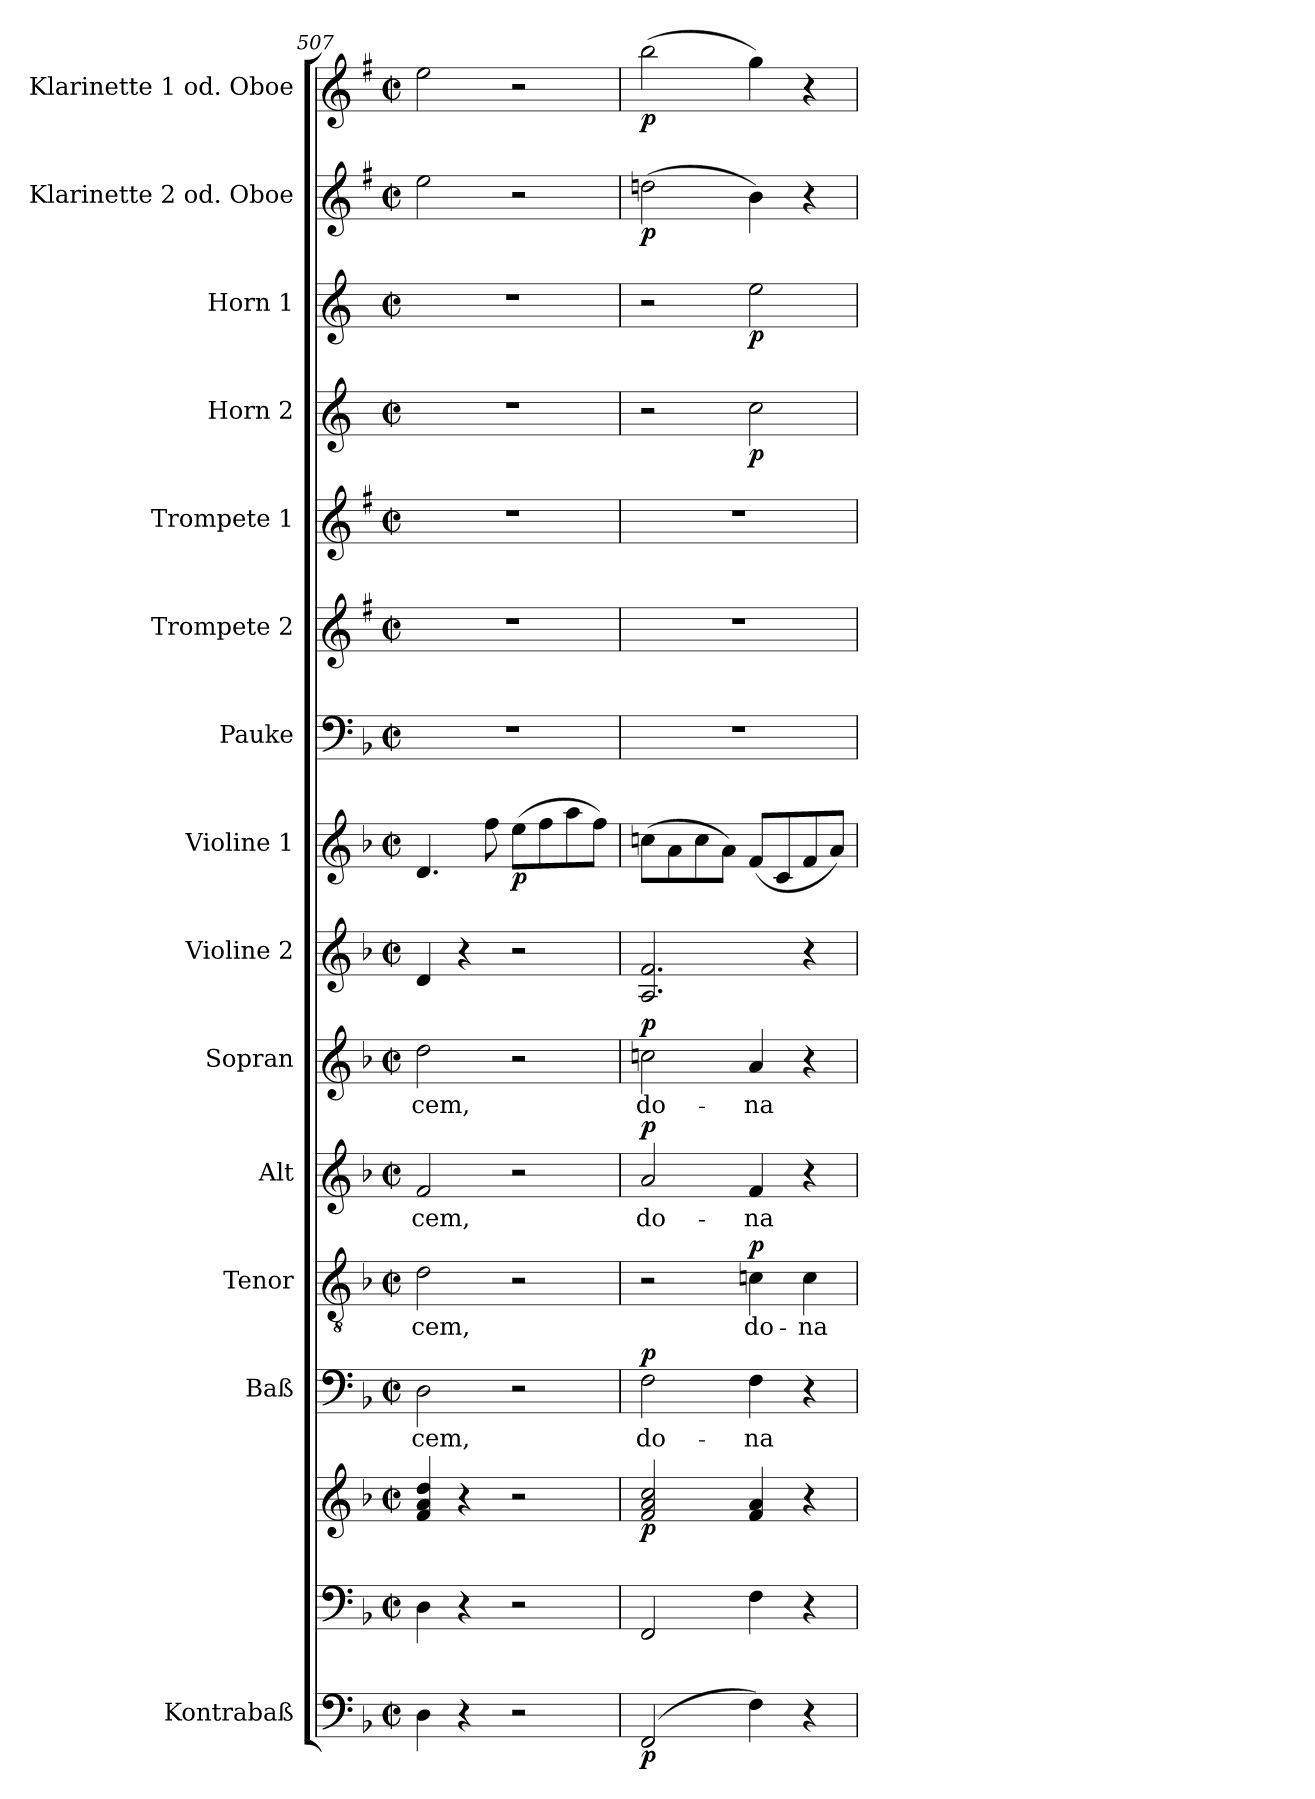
**kern	**dynam	**kern	**kern	**dynam	**kern	**text	**dynam	**kern	**text	**dynam	**kern	**text	**dynam	**kern	**text	**dynam	**kern	**kern	**dynam	**kern	**kern	**kern	**kern	**dynam	**kern	**dynam	**kern	**dynam	**kern	**dynam
*part15	*part15	*part14	*part14	*part14	*part13	*part13	*part13	*part12	*part12	*part12	*part11	*part11	*part11	*part10	*part10	*part10	*part9	*part8	*part8	*part7	*part6	*part5	*part4	*part4	*part3	*part3	*part2	*part2	*part1	*part1
*staff16	*staff16	*staff15	*staff14	*staff14/15	*staff13	*staff13	*staff13	*staff12	*staff12	*staff12	*staff11	*staff11	*staff11	*staff10	*staff10	*staff10	*staff9	*staff8	*staff8	*staff7	*staff6	*staff5	*staff4	*staff4	*staff3	*staff3	*staff2	*staff2	*staff1	*staff1
*I"Kontrabaß	*	*	*	*	*I"Baß	*	*	*I"Tenor	*	*	*I"Alt	*	*	*I"Sopran	*	*	*I"Violine 2	*I"Violine 1	*	*I"Pauke	*I"Trompete 2	*I"Trompete 1	*I"Horn 2	*	*I"Horn 1	*	*I"Klarinette 2 od. Oboe	*	*I"Klarinette 1 od. Oboe	*
*	*	*	*	*	*	*	*	*	*	*	*	*	*	*	*	*	*	*	*	*	*I'Tpt	*I'Tpt	*I'Hn	*	*I'Hn	*	*	*	*	*
*clefF4	*	*clefF4	*clefG2	*	*clefF4	*	*	*clefGv2	*	*	*clefG2	*	*	*clefG2	*	*	*clefG2	*clefG2	*	*clefF4	*clefG2	*clefG2	*clefG2	*	*clefG2	*	*clefG2	*	*clefG2	*
*ITrd7c12	*	*	*	*	*	*	*	*	*	*	*	*	*	*	*	*	*	*	*	*	*ITrd1c2	*ITrd1c2	*ITrd4c7	*	*ITrd4c7	*	*ITrd1c2	*	*ITrd1c2	*
*k[b-]	*	*k[b-]	*k[b-]	*	*k[b-]	*	*	*k[b-]	*	*	*k[b-]	*	*	*k[b-]	*	*	*k[b-]	*k[b-]	*	*k[b-]	*k[b-]	*k[b-]	*k[b-]	*	*k[b-]	*	*k[b-]	*	*k[b-]	*
*F:	*	*F:	*F:	*	*F:	*	*	*F:	*	*	*F:	*	*	*F:	*	*	*F:	*F:	*	*F:	*F:	*F:	*F:	*	*F:	*	*F:	*	*F:	*
*M2/2	*	*M2/2	*M2/2	*	*M2/2	*	*	*M2/2	*	*	*M2/2	*	*	*M2/2	*	*	*M2/2	*M2/2	*	*M2/2	*M2/2	*M2/2	*M2/2	*	*M2/2	*	*M2/2	*	*M2/2	*
*met(c|)	*	*met(c|)	*met(c|)	*	*met(c|)	*	*	*met(c|)	*	*	*met(c|)	*	*	*met(c|)	*	*	*met(c|)	*met(c|)	*	*met(c|)	*met(c|)	*met(c|)	*met(c|)	*	*met(c|)	*	*met(c|)	*	*met(c|)	*
=507	=507	=507	=507	=507	=507	=507	=507	=507	=507	=507	=507	=507	=507	=507	=507	=507	=507	=507	=507	=507	=507	=507	=507	=507	=507	=507	=507	=507	=507	=507
!	!	!	!	!	!	!LO:LY:b	!	!	!LO:LY:b	!	!	!LO:LY:b	!	!	!LO:LY:b	!	!	!	!	!	!	!	!	!	!	!	!	!	!	!
4DD\	.	4D\	4f/ 4a/ 4dd/	.	2D\	-cem,	.	2d\	-cem,	.	2f/	-cem,	.	2dd\	-cem,	.	4d/	4.d/	.	1r	1r	1r	1r	.	1r	.	2dd\	.	2dd\	.
4r	.	4r	4r	.	.	.	.	.	.	.	.	.	.	.	.	.	4r	.	.	.	.	.	.	.	.	.	.	.	.	.
.	.	.	.	.	.	.	.	.	.	.	.	.	.	.	.	.	.	8ff\	.	.	.	.	.	.	.	.	.	.	.	.
!	!	!	!	!	!	!	!	!	!	!	!	!	!	!	!	!	!	!	!LO:DY:b	!	!	!	!	!	!	!	!	!	!	!
2r	.	2r	2r	.	2r	.	.	2r	.	.	2r	.	.	2r	.	.	2r	(>8ee\L	p	.	.	.	.	.	.	.	2r	.	2r	.
.	.	.	.	.	.	.	.	.	.	.	.	.	.	.	.	.	.	8ff\	.	.	.	.	.	.	.	.	.	.	.	.
.	.	.	.	.	.	.	.	.	.	.	.	.	.	.	.	.	.	8aa\	.	.	.	.	.	.	.	.	.	.	.	.
.	.	.	.	.	.	.	.	.	.	.	.	.	.	.	.	.	.	8ff\J)	.	.	.	.	.	.	.	.	.	.	.	.
!!LO:PB:g=z
=508	=508	=508	=508	=508	=508	=508	=508	=508	=508	=508	=508	=508	=508	=508	=508	=508	=508	=508	=508	=508	=508	=508	=508	=508	=508	=508	=508	=508	=508	=508
!	!LO:DY:b	!	!	!LO:DY:b	!	!LO:LY:b	!LO:DY:a	!	!	!	!	!LO:LY:b	!LO:DY:a	!	!LO:LY:b	!LO:DY:a	!	!	!	!	!	!	!	!	!	!	!	!LO:DY:b	!	!LO:DY:b
(2FFF/	p	2FF/	2f/ 2a/ 2cc/	p	2F\	do-	p	2r	.	.	2a/	do-	p	2ccn\	do-	p	2.A/ 2.f/	(>8ccn\L	.	1r	1r	1r	2r	.	2r	.	(>2ccn\	p	(>2aa\	p
.	.	.	.	.	.	.	.	.	.	.	.	.	.	.	.	.	.	8a\	.	.	.	.	.	.	.	.	.	.	.	.
.	.	.	.	.	.	.	.	.	.	.	.	.	.	.	.	.	.	8cc\	.	.	.	.	.	.	.	.	.	.	.	.
.	.	.	.	.	.	.	.	.	.	.	.	.	.	.	.	.	.	8a\J)	.	.	.	.	.	.	.	.	.	.	.	.
!	!	!	!	!	!	!LO:LY:b	!	!	!LO:LY:b	!LO:DY:a	!	!LO:LY:b	!	!	!LO:LY:b	!	!	!	!	!	!	!	!	!LO:DY:b	!	!LO:DY:b	!	!	!	!
4FF\)	.	4F\	4f/ 4a/	.	4F\	-na	.	4cn\	do-	p	4f/	-na	.	4a/	-na	.	.	(<8f/L	.	.	.	.	2f\	p	2a\	p	4a\)	.	4ff\)	.
.	.	.	.	.	.	.	.	.	.	.	.	.	.	.	.	.	.	8c/	.	.	.	.	.	.	.	.	.	.	.	.
!	!	!	!	!	!	!	!	!	!LO:LY:b	!	!	!	!	!	!	!	!	!	!	!	!	!	!	!	!	!	!	!	!	!
4r	.	4r	4r	.	4r	.	.	4c\	-na	.	4r	.	.	4r	.	.	4r	8f/	.	.	.	.	.	.	.	.	4r	.	4r	.
.	.	.	.	.	.	.	.	.	.	.	.	.	.	.	.	.	.	8a/J)	.	.	.	.	.	.	.	.	.	.	.	.
=	=	=	=	=	=	=	=	=	=	=	=	=	=	=	=	=	=	=	=	=	=	=	=	=	=	=	=	=	=	=
*-	*-	*-	*-	*-	*-	*-	*-	*-	*-	*-	*-	*-	*-	*-	*-	*-	*-	*-	*-	*-	*-	*-	*-	*-	*-	*-	*-	*-	*-	*-
